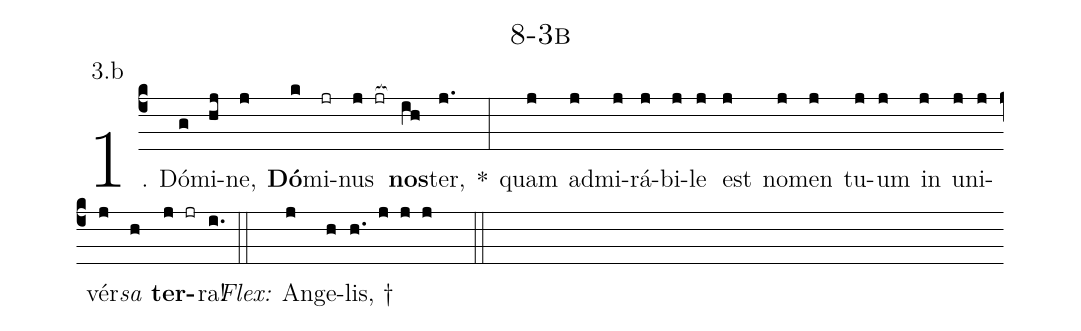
name: 8-3b;
annotation: 3.b;
%%
(c4)1. Dó(g)mi(hj)ne,(j) <b>Dó</b>(k)mi(jr)nus(j jr[ocb:1{]) <b>nos</b>(ih[ocb:0}])ter,(j.) *(:) quam(j) ad(j)mi(j)rá(j)bi(j)le(j) est(j) no(j)men(j) tu(j)um(j) in(j) u(j)ni(j)vér(j)<i>sa</i>(h) <b>ter</b>(j jr)ra!(i.) (::)
<i>Flex:</i>()  An(j)ge(h)lis, †(h. j j j  ::)
